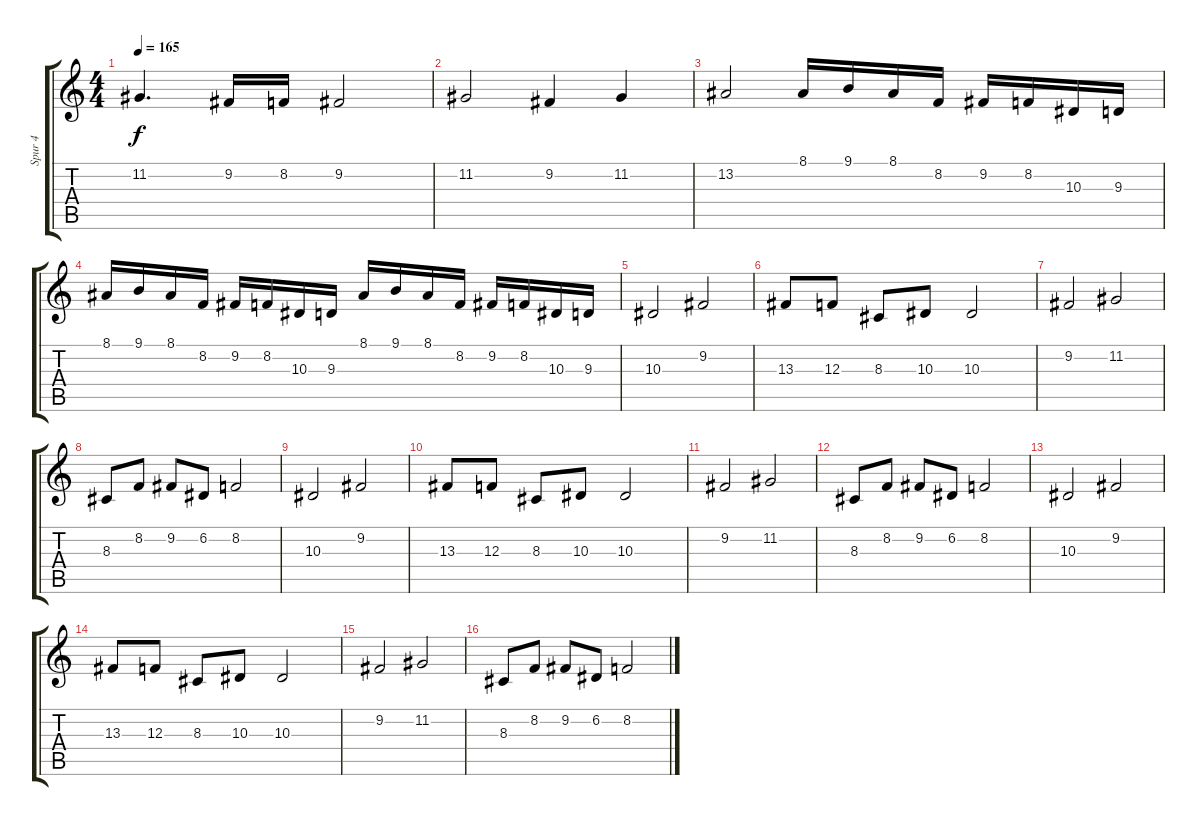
\track ("Spur 4" "Spur 4") {instrument harmonica}
\staff {score tabs}
\tuning (D4 A3 F3 C3 G2 D2) {hide}
\ts (4 4)
\tempo 165
\clef g2
\ks c
11.2.4{d dy f} 9.2.16 8.2.16 9.2.2 |
11.2.2 9.2.4 11.2.4 |
13.2.2 8.1.16 9.1.16 8.1.16 8.2.16 9.2.16 8.2.16 10.3.16 9.3.16 |
8.1.16 9.1.16 8.1.16 8.2.16 9.2.16 8.2.16 10.3.16 9.3.16 8.1.16 9.1.16 8.1.16 8.2.16 9.2.16 8.2.16 10.3.16 9.3.16 |
10.3.2{instrument accordion} 9.2.2{instrument accordion} |
13.3.8 12.3.8 8.3.8 10.3.8 10.3.2 |
9.2.2 11.2.2 |
8.3.8 8.2.8 9.2.8 6.2.8 8.2.2 |
10.3.2 9.2.2 |
13.3.8 12.3.8 8.3.8 10.3.8 10.3.2 |
9.2.2 11.2.2 |
8.3.8 8.2.8 9.2.8 6.2.8 8.2.2 |
10.3.2 9.2.2 |
13.3.8 12.3.8 8.3.8 10.3.8 10.3.2 |
9.2.2 11.2.2 |
8.3.8 8.2.8 9.2.8 6.2.8 8.2.2
